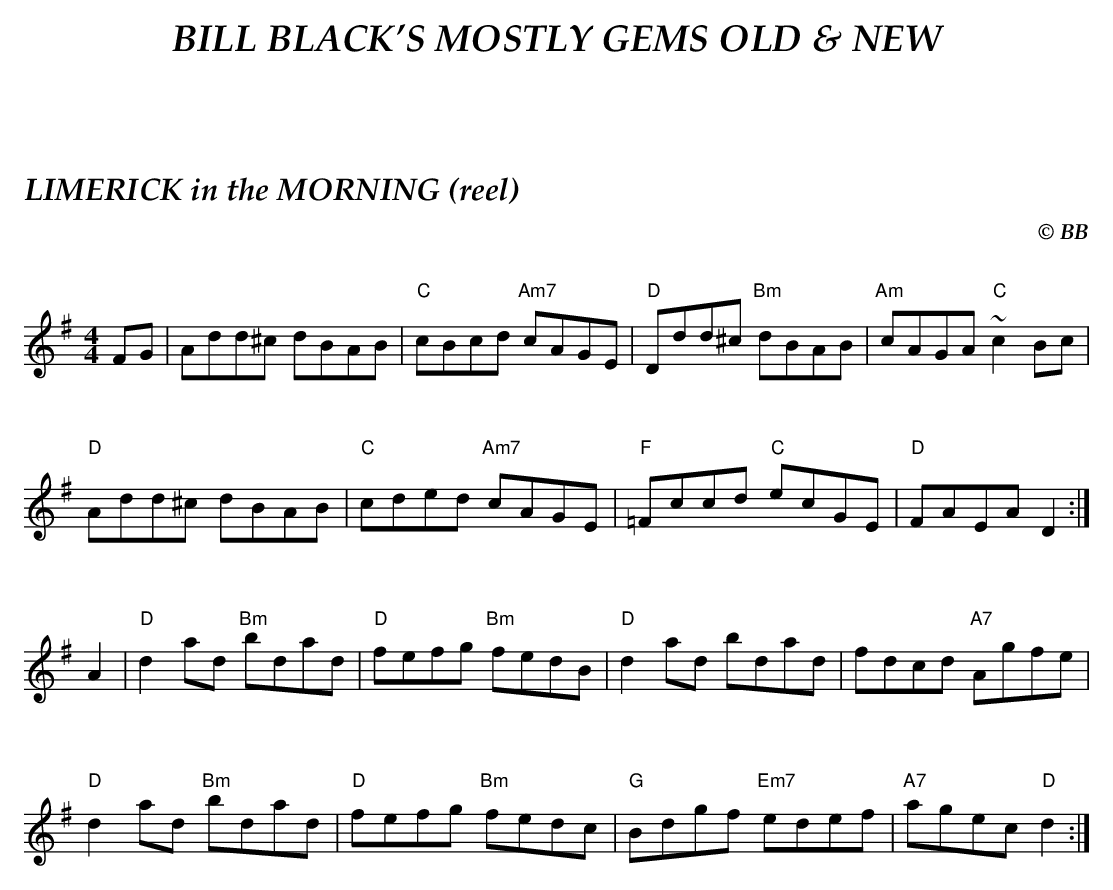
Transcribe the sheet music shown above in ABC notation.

X:1
T:LIMERICK in the MORNING (reel)
C:© BB
M:4/4
Q:1/4=180
L:1/8
K:Dmix
FG|Add^c dBAB|"C"cBcd "Am7"cAGE|"D"Ddd^c "Bm"dBAB|"Am"cAGA "C"~c2Bc|
"D"Add^c dBAB|"C"cded "Am7"cAGE|"F"=Fccd "C"ecGE|"D"FAEA D2 :|
A2|"D"d2ad "Bm"bdad|"D"fefg "Bm"fedB|"D"d2 ad bdad|fdcd "A7"Agfe|
"D"d2ad "Bm"bdad|"D"fefg "Bm"fedc|"G"Bdgf "Em7"edef|"A7"agec "D"d2 :|
